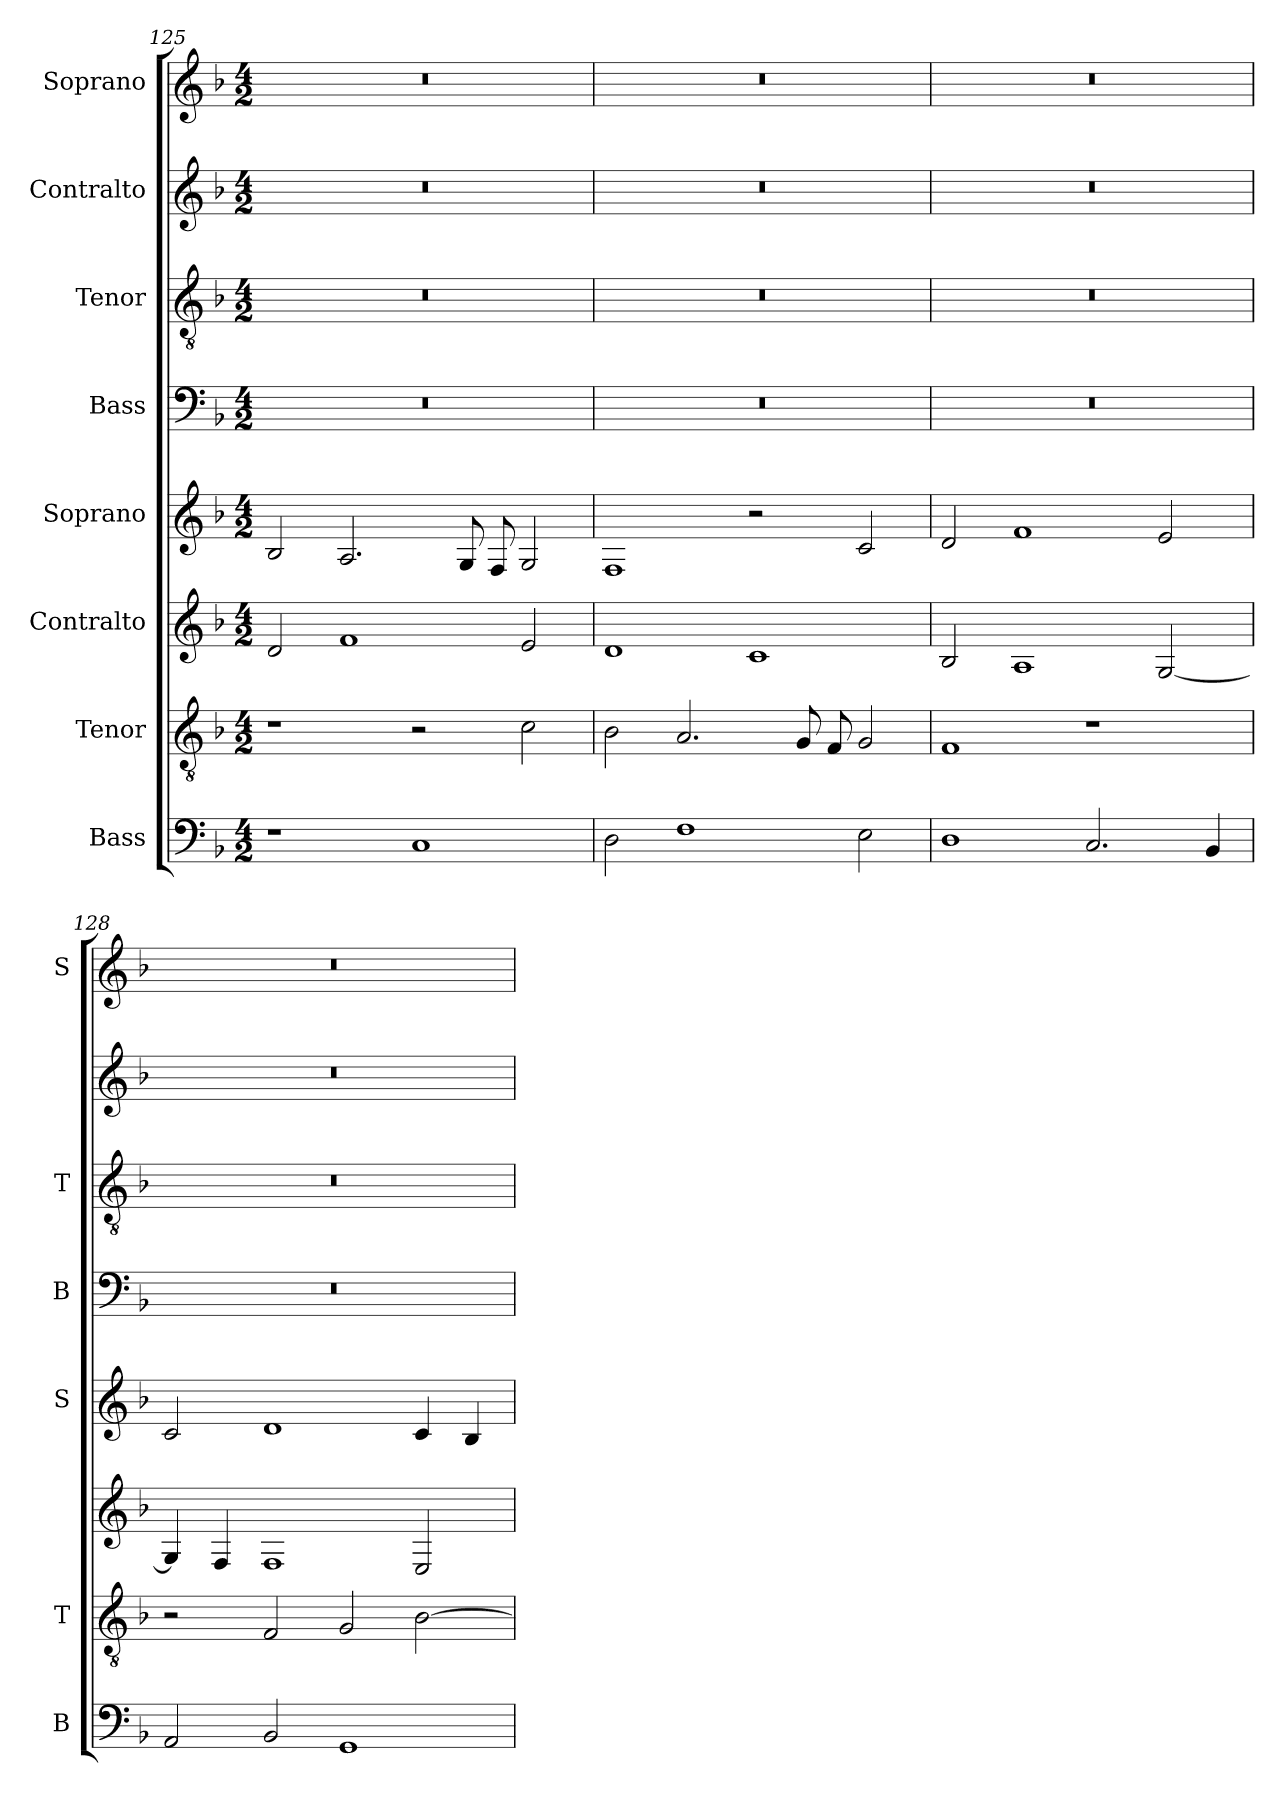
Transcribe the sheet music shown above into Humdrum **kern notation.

**kern	**kern	**kern	**kern	**kern	**kern	**kern	**kern
*part8	*part7	*part6	*part5	*part4	*part3	*part2	*part1
*staff8	*staff7	*staff6	*staff5	*staff4	*staff3	*staff2	*staff1
*I"Bass	*I"Tenor	*I"Contralto	*I"Soprano	*I"Bass	*I"Tenor	*I"Contralto	*I"Soprano
*I'B	*I'T	*	*I'S	*I'B	*I'T	*	*I'S
*clefF4	*clefGv2	*clefG2	*clefG2	*clefF4	*clefGv2	*clefG2	*clefG2
*k[b-]	*k[b-]	*k[b-]	*k[b-]	*k[b-]	*k[b-]	*k[b-]	*k[b-]
*F:ion	*F:ion	*F:ion	*F:ion	*F:ion	*F:ion	*F:ion	*F:ion
*M4/2	*M4/2	*M4/2	*M4/2	*M4/2	*M4/2	*M4/2	*M4/2
=125	=125	=125	=125	=125	=125	=125	=125
1r	1r	2d	2B-	0r	0r	0r	0r
.	.	1f	2.A	.	.	.	.
1C	2r	.	.	.	.	.	.
.	.	.	8G	.	.	.	.
.	.	.	8F	.	.	.	.
.	2c	2e	2G	.	.	.	.
=126	=126	=126	=126	=126	=126	=126	=126
2D	2B-	1d	1F	0r	0r	0r	0r
1F	2.A	.	.	.	.	.	.
.	.	1c	2r	.	.	.	.
.	8G	.	.	.	.	.	.
.	8F	.	.	.	.	.	.
2E	2G	.	2c	.	.	.	.
=127	=127	=127	=127	=127	=127	=127	=127
1D	1F	2B-	2d	0r	0r	0r	0r
.	.	1A	1f	.	.	.	.
2.C	1r	.	.	.	.	.	.
.	.	[2G	2e	.	.	.	.
4BB-	.	.	.	.	.	.	.
=128	=128	=128	=128	=128	=128	=128	=128
2AA	2r	4G]	2c	0r	0r	0r	0r
.	.	4F	.	.	.	.	.
2BB-	2F	1F	1d	.	.	.	.
1GG	2G	.	.	.	.	.	.
.	[2B-	2E	4c	.	.	.	.
.	.	.	4B-	.	.	.	.
=	=	=	=	=	=	=	=
*-	*-	*-	*-	*-	*-	*-	*-
